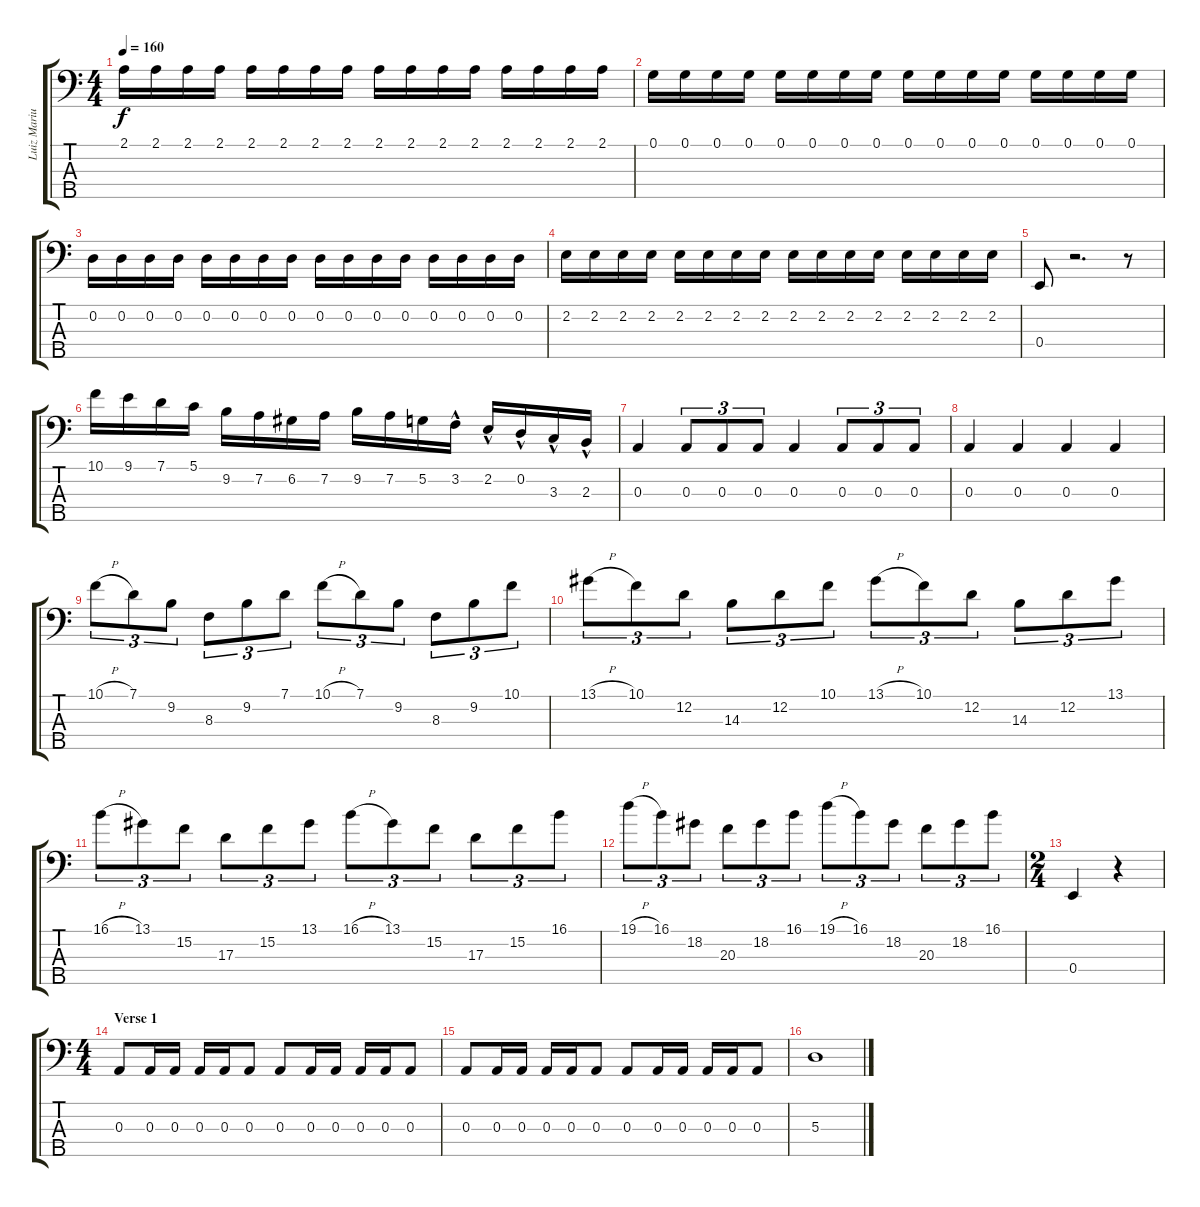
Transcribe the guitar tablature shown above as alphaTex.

\track ("Luiz Mariutti (Bajo)" "Luiz Mariu") {instrument electricbassfinger}
\staff {score tabs}
\tuning (G2 D2 A1 E1 B0) {hide}
\ts (4 4)
\tempo 160
\clef f4
\ks c
2.1.16{dy f volume 12} 2.1.16 2.1.16 2.1.16 2.1.16 2.1.16 2.1.16 2.1.16 2.1.16 2.1.16 2.1.16 2.1.16 2.1.16 2.1.16 2.1.16 2.1.16 |
0.1.16 0.1.16 0.1.16 0.1.16 0.1.16 0.1.16 0.1.16 0.1.16 0.1.16 0.1.16 0.1.16 0.1.16 0.1.16 0.1.16 0.1.16 0.1.16 |
0.2.16{volume 16} 0.2.16 0.2.16 0.2.16 0.2.16 0.2.16 0.2.16 0.2.16 0.2.16 0.2.16 0.2.16 0.2.16 0.2.16 0.2.16 0.2.16 0.2.16 |
2.2.16 2.2.16 2.2.16 2.2.16 2.2.16 2.2.16 2.2.16 2.2.16 2.2.16 2.2.16 2.2.16 2.2.16 2.2.16 2.2.16 2.2.16 2.2.16 |
0.4.8 r.2{d} r.8 |
10.1.16 9.1.16 7.1.16 5.1.16 9.2.16 7.2.16 6.2.16 7.2.16 9.2.16 7.2.16 5.2.16 3.2{hac}.16 2.2{hac}.16 0.2{hac}.16 3.3{hac}.16 2.3{hac}.16 |
0.3.4 0.3.8{tu (3 2)} 0.3.8{tu (3 2)} 0.3.8{tu (3 2)} 0.3.4 0.3.8{tu (3 2)} 0.3.8{tu (3 2)} 0.3.8{tu (3 2)} |
0.3.4 0.3.4 0.3.4 0.3.4 |
10.1{h}.8{tu (3 2)} 7.1.8{tu (3 2)} 9.2.8{tu (3 2)} 8.3.8{tu (3 2)} 9.2.8{tu (3 2)} 7.1.8{tu (3 2)} 10.1{h}.8{tu (3 2)} 7.1.8{tu (3 2)} 9.2.8{tu (3 2)} 8.3.8{tu (3 2)} 9.2.8{tu (3 2)} 10.1.8{tu (3 2)} |
13.1{h}.8{tu (3 2)} 10.1.8{tu (3 2)} 12.2.8{tu (3 2)} 14.3.8{tu (3 2)} 12.2.8{tu (3 2)} 10.1.8{tu (3 2)} 13.1{h}.8{tu (3 2)} 10.1.8{tu (3 2)} 12.2.8{tu (3 2)} 14.3.8{tu (3 2)} 12.2.8{tu (3 2)} 13.1.8{tu (3 2)} |
16.1{h}.8{tu (3 2)} 13.1.8{tu (3 2)} 15.2.8{tu (3 2)} 17.3.8{tu (3 2)} 15.2.8{tu (3 2)} 13.1.8{tu (3 2)} 16.1{h}.8{tu (3 2)} 13.1.8{tu (3 2)} 15.2.8{tu (3 2)} 17.3.8{tu (3 2)} 15.2.8{tu (3 2)} 16.1.8{tu (3 2)} |
19.1{h}.8{tu (3 2)} 16.1.8{tu (3 2)} 18.2.8{tu (3 2)} 20.3.8{tu (3 2)} 18.2.8{tu (3 2)} 16.1.8{tu (3 2)} 19.1{h}.8{tu (3 2)} 16.1.8{tu (3 2)} 18.2.8{tu (3 2)} 20.3.8{tu (3 2)} 18.2.8{tu (3 2)} 16.1.8{tu (3 2)} |
\ts (2 4)
0.4.4 r.4{volume 16} |
\ts (4 4)
\section ("" "Verse 1")
0.3.8 0.3.16 0.3.16 0.3.16 0.3.16 0.3.8 0.3.8 0.3.16 0.3.16 0.3.16 0.3.16 0.3.8 |
0.3.8 0.3.16 0.3.16 0.3.16 0.3.16 0.3.8 0.3.8 0.3.16 0.3.16 0.3.16 0.3.16 0.3.8 |
5.3.1
